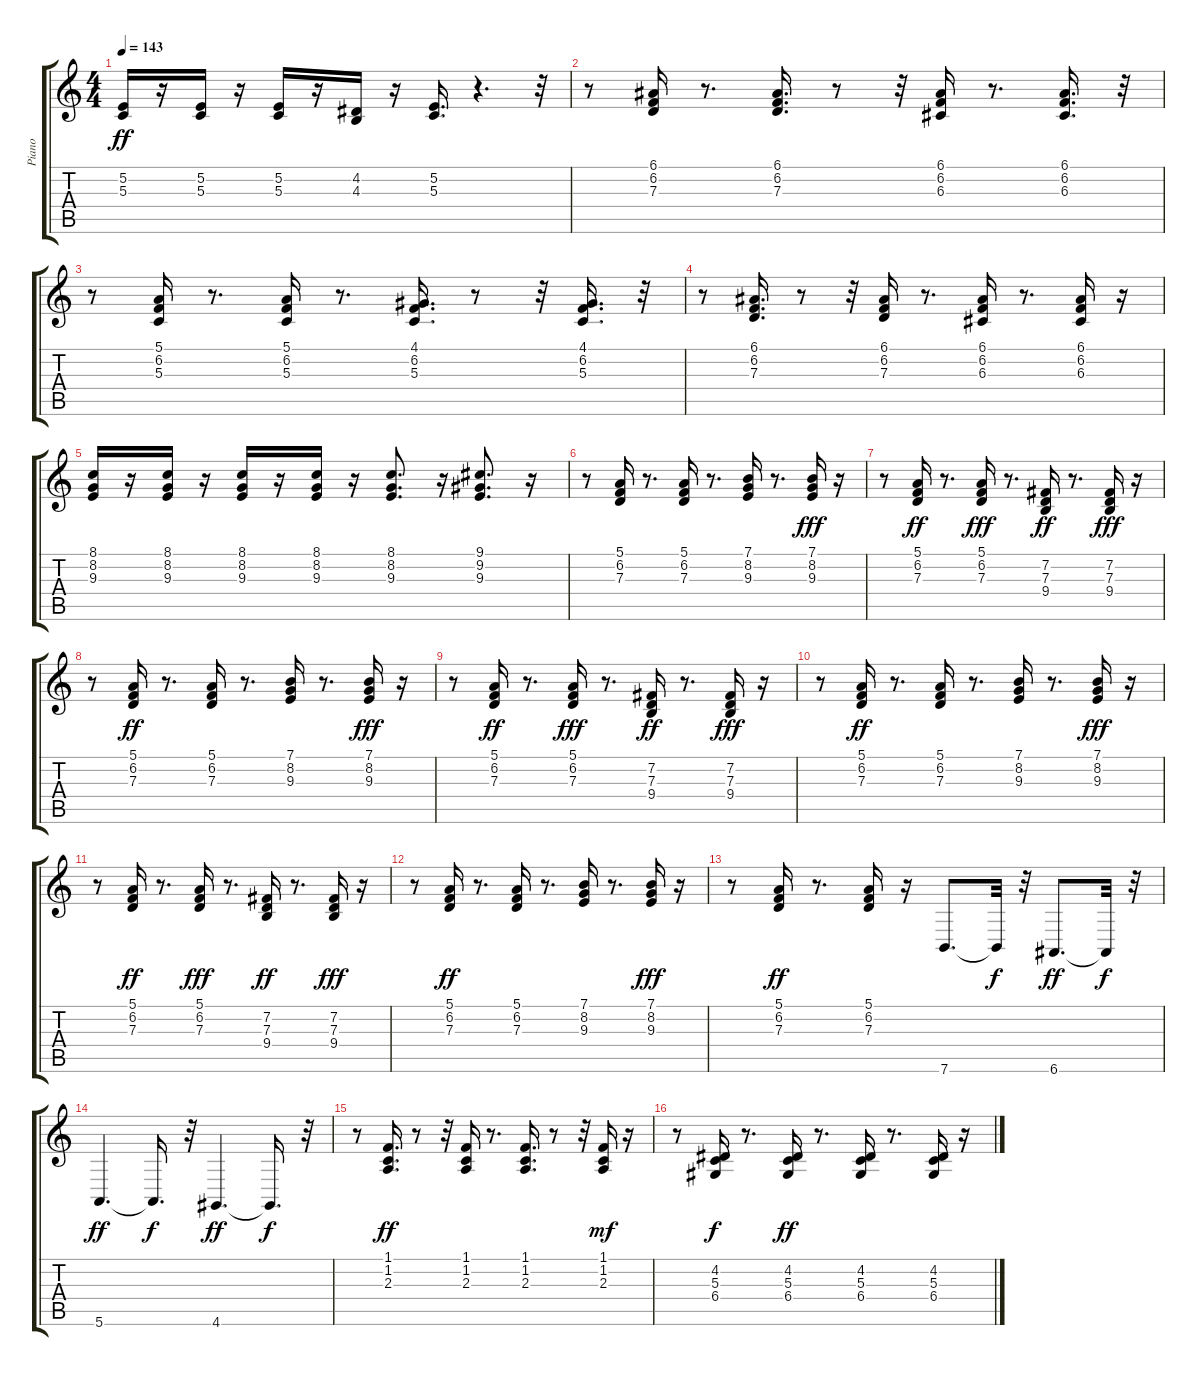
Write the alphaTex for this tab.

\track ("Piano" "Piano") {instrument electricgrandpiano}
\staff {score tabs}
\tuning (E4 B3 G3 D3 A2 E2) {hide}
\ts (4 4)
\tempo 143
\clef g2
\ks c
(5.2 5.3).16{dy ff} r.16 (5.2 5.3).16 r.16 (5.2 5.3).16 r.16 (4.2 4.3).16 r.16 (5.2 5.3).16{d} r.4{d} r.32 |
r.8 (6.1 6.2 7.3).16 r.8{d} (6.1 6.2 7.3).16{d} r.8 r.32 (6.1 6.2 6.3).16 r.8{d} (6.1 6.2 6.3).16{d} r.32 |
r.8 (5.1 6.2 5.3).16 r.8{d} (5.1 6.2 5.3).16 r.8{d} (4.1 6.2 5.3).16{d} r.8 r.32 (4.1 6.2 5.3).16{d} r.32 |
r.8 (6.1 6.2 7.3).16{d} r.8 r.32 (6.1 6.2 7.3).16 r.8{d} (6.1 6.2 6.3).16 r.8{d} (6.1 6.2 6.3).16 r.16 |
(8.1 8.2 9.3).16 r.16 (8.1 8.2 9.3).16 r.16 (8.1 8.2 9.3).16 r.16 (8.1 8.2 9.3).16 r.16 (8.1 8.2 9.3).8{d} r.16 (9.1 9.2 9.3).8{d} r.16 |
r.8 (5.1 6.2 7.3).16 r.8{d} (5.1 6.2 7.3).16 r.8{d} (7.1 8.2 9.3).16 r.8{d} (7.1 8.2 9.3).16{dy fff} r.16 |
r.8 (5.1 6.2 7.3).16{dy ff} r.8{d} (5.1 6.2 7.3).16{dy fff} r.8{d} (7.2 7.3 9.4).16{dy ff} r.8{d} (7.2 7.3 9.4).16{dy fff} r.16 |
r.8 (5.1 6.2 7.3).16{dy ff} r.8{d} (5.1 6.2 7.3).16 r.8{d} (7.1 8.2 9.3).16 r.8{d} (7.1 8.2 9.3).16{dy fff} r.16 |
r.8 (5.1 6.2 7.3).16{dy ff} r.8{d} (5.1 6.2 7.3).16{dy fff} r.8{d} (7.2 7.3 9.4).16{dy ff} r.8{d} (7.2 7.3 9.4).16{dy fff} r.16 |
r.8 (5.1 6.2 7.3).16{dy ff} r.8{d} (5.1 6.2 7.3).16 r.8{d} (7.1 8.2 9.3).16 r.8{d} (7.1 8.2 9.3).16{dy fff} r.16 |
r.8 (5.1 6.2 7.3).16{dy ff} r.8{d} (5.1 6.2 7.3).16{dy fff} r.8{d} (7.2 7.3 9.4).16{dy ff} r.8{d} (7.2 7.3 9.4).16{dy fff} r.16 |
r.8 (5.1 6.2 7.3).16{dy ff} r.8{d} (5.1 6.2 7.3).16 r.8{d} (7.1 8.2 9.3).16 r.8{d} (7.1 8.2 9.3).16{dy fff} r.16 |
r.8 (5.1 6.2 7.3).16{dy ff} r.8{d} (5.1 6.2 7.3).16 r.16 7.6.8{d} 7.6{t}.32{dy f} r.32 6.6.8{d dy ff} 6.6{t}.32{dy f} r.32 |
5.6.4{d dy ff} 5.6{t}.16{d dy f} r.32 4.6.4{d dy ff} 4.6{t}.16{d dy f} r.32 |
r.8 (1.1 1.2 2.3).16{d dy ff} r.8 r.32 (1.1 1.2 2.3).16 r.8{d} (1.1 1.2 2.3).16{d} r.8 r.32 (1.1 1.2 2.3).16{dy mf} r.16 |
r.8 (4.2 5.3 6.4).16{dy f} r.8{d} (4.2 5.3 6.4).16{dy ff} r.8{d} (4.2 5.3 6.4).16 r.8{d} (4.2 5.3 6.4).16 r.16
